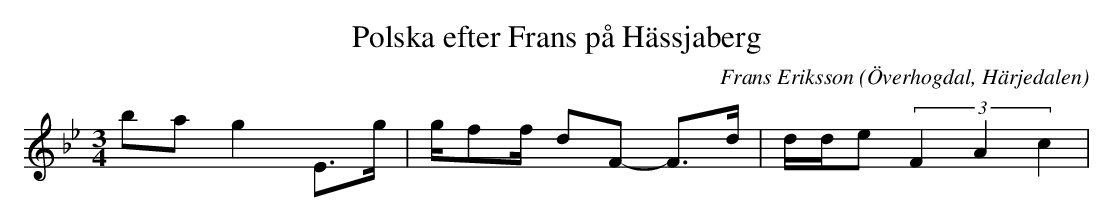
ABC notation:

X:1
T:Polska efter Frans på Hässjaberg
O:Överhogdal, Härjedalen
M:3/4
C:Frans Eriksson
K:Bb
ba g2 E>g |g/ff/- dF- F>d|d/d/e (3F2A2c2  |
